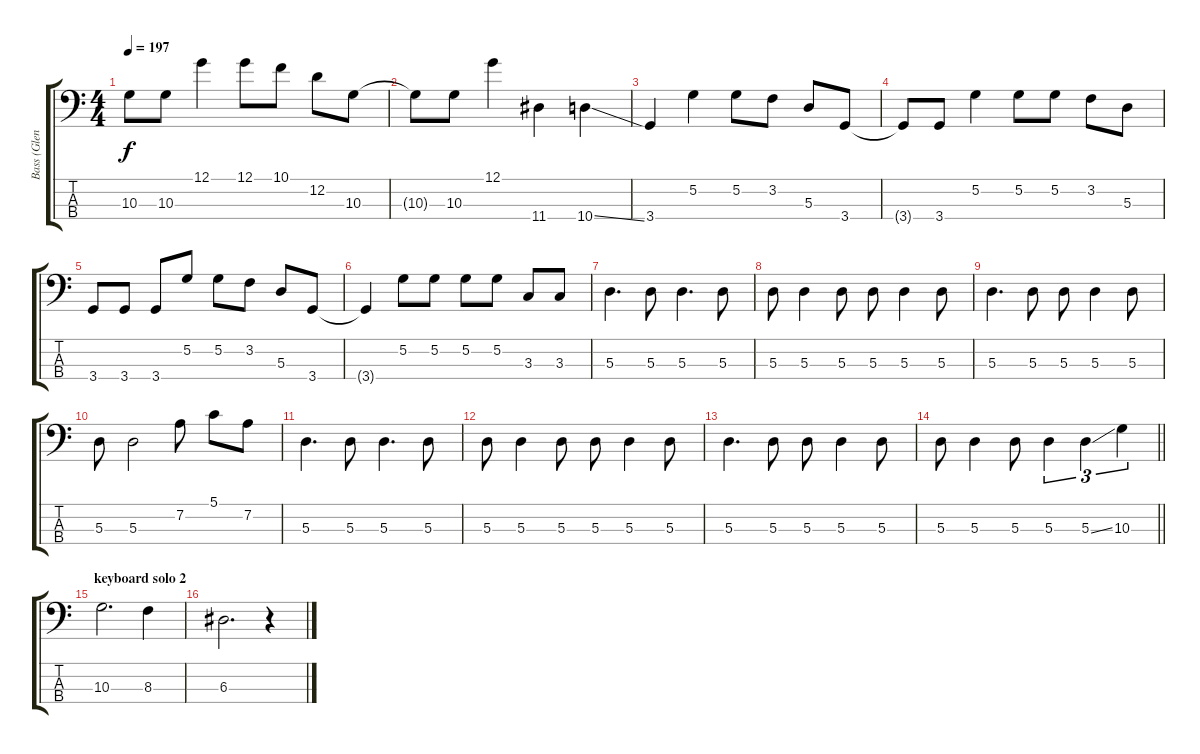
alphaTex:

\track ("Bass (Glenn)" "Bass (Glen") {instrument electricbasspick}
\staff {score tabs}
\tuning (G2 D2 A1 E1) {hide}
\ts (4 4)
\tempo 197
\clef f4
\ks c
10.3.8{dy f} 10.3.8 12.1.4 12.1.8 10.1.8 12.2.8 10.3.8 |
10.3{t}.8 10.3.8 12.1.4 11.4.4 10.4{ss}.4 |
3.4.4 5.2.4 5.2.8 3.2.8 5.3.8 3.4.8 |
3.4{t}.8 3.4.8 5.2.4 5.2.8 5.2.8 3.2.8 5.3.8 |
3.4.8 3.4.8 3.4.8 5.2.8 5.2.8 3.2.8 5.3.8 3.4.8 |
3.4{t}.4 5.2.8 5.2.8 5.2.8 5.2.8 3.3.8 3.3.8 |
5.3.4{d} 5.3.8 5.3.4{d} 5.3.8 |
5.3.8 5.3.4 5.3.8 5.3.8 5.3.4 5.3.8 |
5.3.4{d} 5.3.8 5.3.8 5.3.4 5.3.8 |
5.3.8 5.3.2 7.2.8 5.1.8 7.2.8 |
5.3.4{d} 5.3.8 5.3.4{d} 5.3.8 |
5.3.8 5.3.4 5.3.8 5.3.8 5.3.4 5.3.8 |
5.3.4{d} 5.3.8 5.3.8 5.3.4 5.3.8 |
\barLineRight lightlight
5.3.8 5.3.4 5.3.8 5.3.4{tu (3 2)} 5.3{ss}.4{tu (3 2)} 10.3.4{tu (3 2)} |
\section ("" "keyboard solo 2")
10.3.2{d} 8.3.4 |
6.3.2{d} r.4
